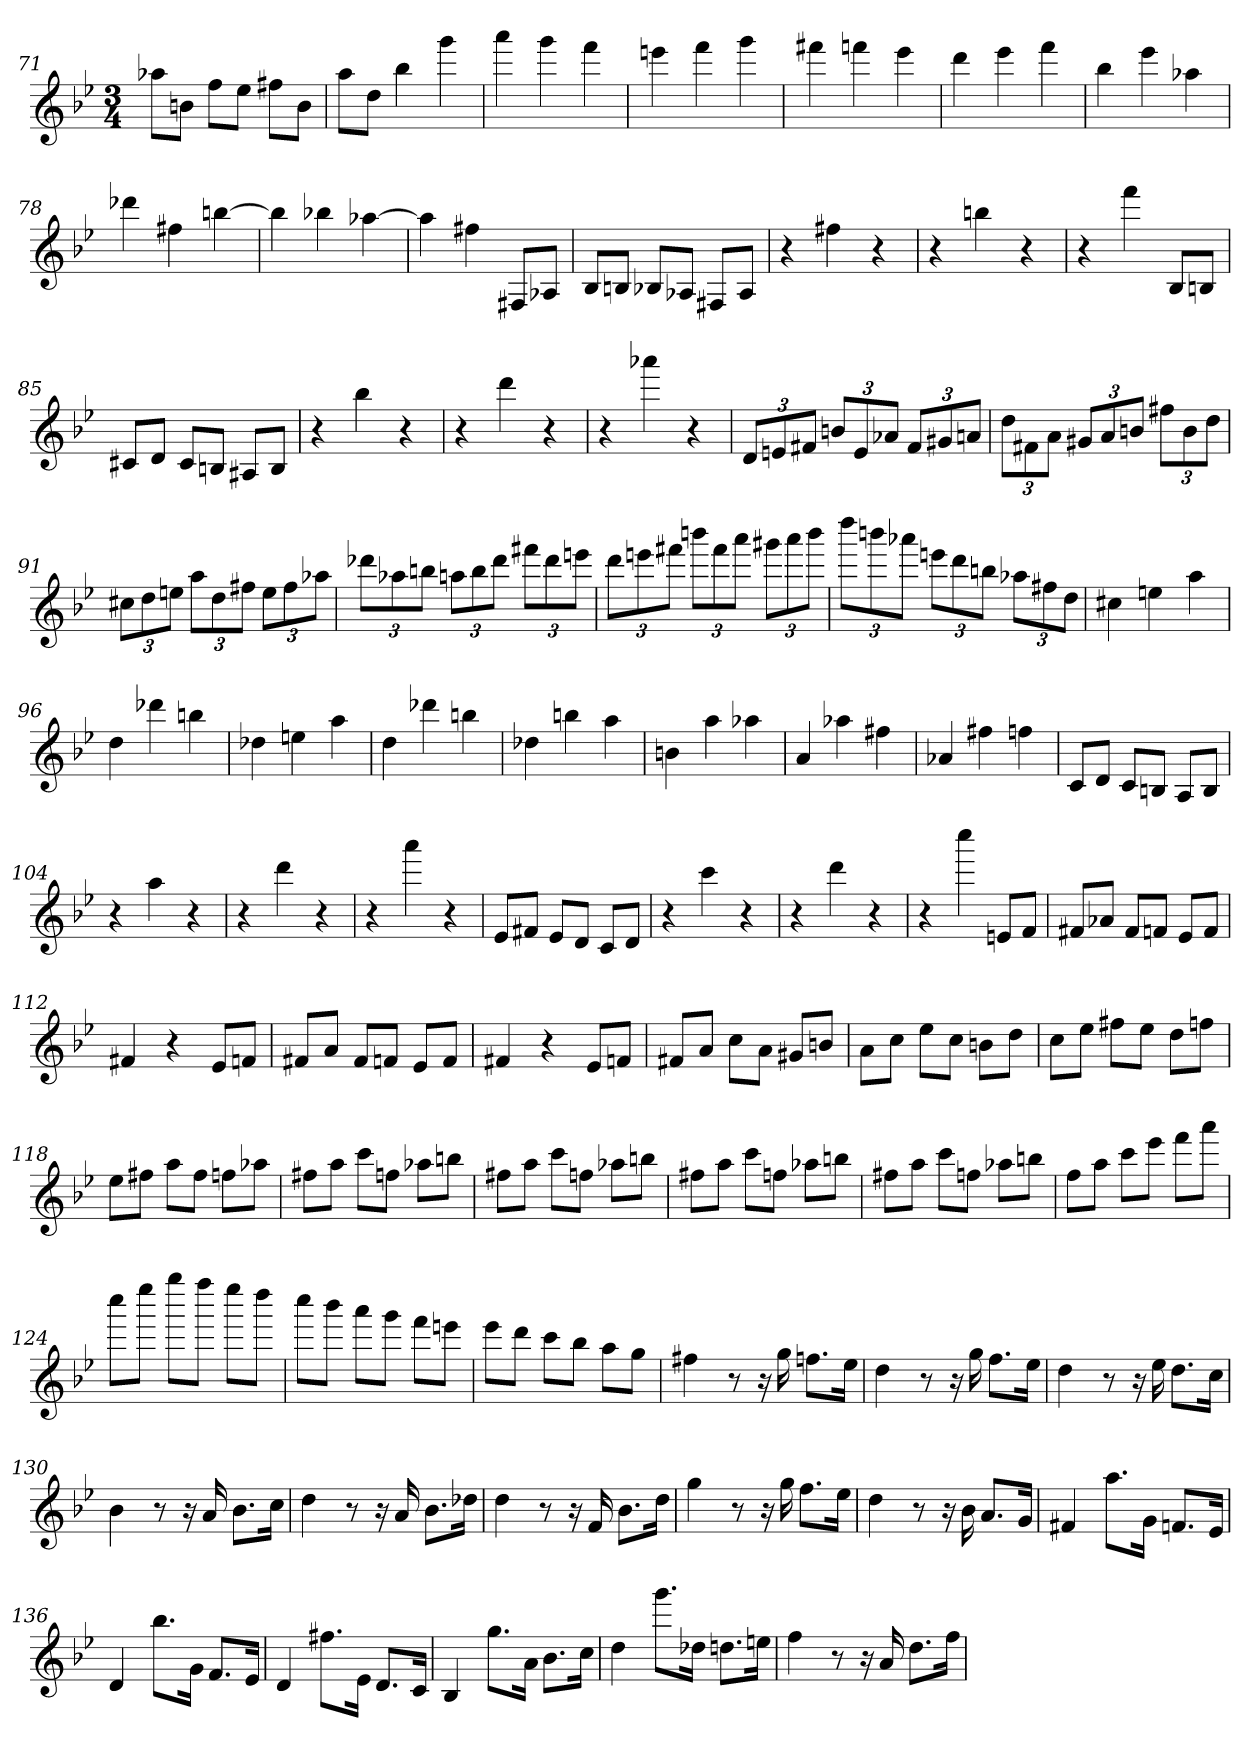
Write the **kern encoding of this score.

**kern
*part1
*staff1
*clefG2
*k[b-e-]
*B-:
*M3/4
=71
8aa-X\L
8bn\J
8ff\L
8ee-\J
8ff#X\L
8b\J
=72
8aa\L
8dd\J
4bb-
4ggg
=73
4aaa
4ggg
4fff
=74
4eeen
4fff
4ggg
=75
4fff#X
4fffn
4eee-
=76
4ddd
4eee-
4fff
=77
4bb-
4eee-
4aa-X
=78
4ddd-X
4ff#X
[4bbn
=79
4bb]
4bb-X
[4aa-X
=80
4aa-]
4ff#X
8F#X/L
8A-X/J
=81
8B-/L
8Bn/J
8B-X/L
8A-X/J
8F#X/L
8A-/J
=82
4r
4ff#X
4r
=83
4r
4bbn
4r
=84
4r
4fff
8B-/L
8Bn/J
=85
8c#X/L
8d/J
8c#/L
8Bn/J
8A#X/L
8B/J
=86
4r
4bb-
4r
=87
4r
4ddd
4r
=88
4r
4aaa-X
4r
=89
12d/L
12en/
12f#X/J
12bn/L
12e/
12a-X/J
12f#/L
12g#X/
12an/J
=90
12dd\L
12f#X\
12a\J
12g#X/L
12a/
12bn/J
12ff#X\L
12b\
12dd\J
=91
12cc#X\L
12dd\
12een\J
12aa\L
12dd\
12ff#X\J
12ee\L
12ff#\
12aa-X\J
=92
12ddd-X\L
12aa-X\
12bbn\J
12aan\L
12bb\
12ddd-\J
12fff#X\L
12ddd-\
12eeen\J
=93
12ddd\L
12eeen\
12fff#X\J
12bbbn\L
12fff#\
12aaa\J
12ggg#X\L
12aaa\
12bbb\J
=94
12dddd\L
12bbbn\
12aaa-X\J
12eeen\L
12ddd\
12bbn\J
12aa-X\L
12ff#X\
12dd\J
=95
4cc#X
4een
4aa
=96
4dd
4ddd-X
4bbn
=97
4dd-X
4een
4aa
=98
4dd
4ddd-X
4bbn
=99
4dd-X
4bbn
4aa
=100
4bn
4aa
4aa-X
=101
4a
4aa-X
4ff#X
=102
4a-X
4ff#X
4ffn
=103
8c/L
8d/J
8c/L
8Bn/J
8A/L
8B/J
=104
4r
4aa
4r
=105
4r
4ddd
4r
=106
4r
4aaa
4r
=107
8e-/L
8f#X/J
8e-/L
8d/J
8c/L
8d/J
=108
4r
4ccc
4r
=109
4r
4ddd
4r
=110
4r
4cccc
8en/L
8f/J
=111
8f#X/L
8a-X/J
8f#/L
8fn/J
8e-/L
8f/J
=112
4f#X
4r
8e-/L
8fn/J
=113
8f#X/L
8a/J
8f#/L
8fn/J
8e-/L
8f/J
=114
4f#X
4r
8e-/L
8fn/J
=115
8f#X/L
8a/J
8cc\L
8a\J
8g#X/L
8bn/J
=116
8a\L
8cc\J
8ee-\L
8cc\J
8bn\L
8dd\J
=117
8cc\L
8ee-\J
8ff#X\L
8ee-\J
8dd\L
8ffn\J
=118
8ee-\L
8ff#X\J
8aa\L
8ff#\J
8ffn\L
8aa-X\J
=119
8ff#X\L
8aa\J
8ccc\L
8ffn\J
8aa-X\L
8bbn\J
=120
8ff#X\L
8aa\J
8ccc\L
8ffn\J
8aa-X\L
8bbn\J
=121
8ff#X\L
8aa\J
8ccc\L
8ffn\J
8aa-X\L
8bbn\J
=122
8ff#X\L
8aa\J
8ccc\L
8ffn\J
8aa-X\L
8bbn\J
=123
8ff\L
8aa\J
8ccc\L
8eee-\J
8fff\L
8aaa\J
=124
8cccc\L
8eeee-\J
8gggg\L
8ffff\J
8eeee-\L
8dddd\J
=125
8cccc\L
8bbb-\J
8aaa\L
8ggg\J
8fff\L
8eeen\J
=126
8eee-\L
8ddd\J
8ccc\L
8bb-\J
8aa\L
8gg\J
=127
4ff#X
8r
16r
16gg
8.ffn\L
16ee-\Jk
=128
4dd
8r
16r
16gg
8.ff\L
16ee-\Jk
=129
4dd
8r
16r
16ee-
8.dd\L
16cc\Jk
=130
4b-
8r
16r
16a
8.b-\L
16cc\Jk
=131
4dd
8r
16r
16a
8.b-\L
16dd-X\Jk
=132
4dd
8r
16r
16f
8.b-\L
16dd\Jk
=133
4gg
8r
16r
16gg
8.ff\L
16ee-\Jk
=134
4dd
8r
16r
16b-
8.a/L
16g/Jk
=135
4f#X
8.aa\L
16g\Jk
8.fn/L
16e-/Jk
=136
4d
8.bb-\L
16g\Jk
8.f/L
16e-/Jk
=137
4d
8.ff#X\L
16e-\Jk
8.d/L
16c/Jk
=138
4B-
8.gg\L
16a\Jk
8.b-\L
16cc\Jk
=139
4dd
8.ggg\L
16dd-X\Jk
8.ddn\L
16een\Jk
=140
4ff
8r
16r
16a
8.dd\L
16ff\Jk
=
*-
